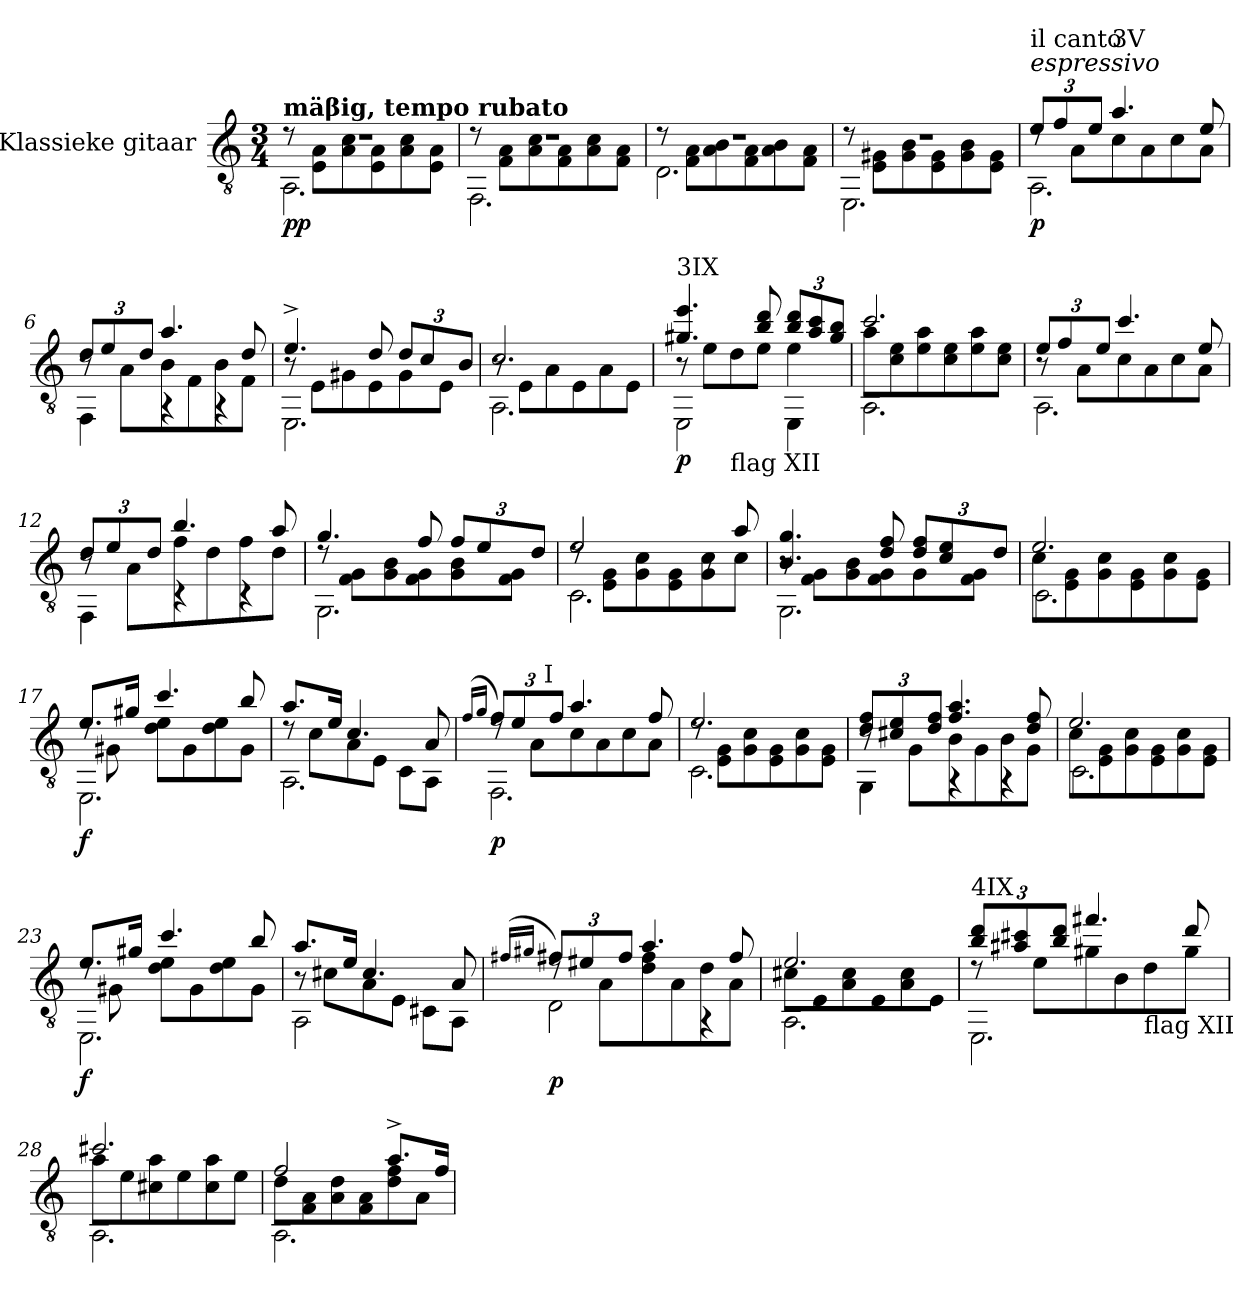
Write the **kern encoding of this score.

**kern	**dynam
*part1	*part1
*staff1	*staff1
*I"Klassieke gitaar	*
*I'Git.	*
*clefGv2	*
*k[]	*
*M3/4	*
*MM80	*
=1	=1
*^	*
*	*^	*
!LO:TX:a:B:t=mäβig, tempo rubato	!	!	!
!	!	!	!LO:DY:b
2.r	8rd	2.AA\	pp
.	8E\ 8A\L	.	.
.	8A\ 8c\	.	.
.	8E\ 8A\	.	.
.	8A\ 8c\	.	.
.	8E\ 8A\J	.	.
=2	=2	=2	=2
2.r	8rd	2.FF\	.
.	8F\ 8A\L	.	.
.	8A\ 8c\	.	.
.	8F\ 8A\	.	.
.	8A\ 8c\	.	.
.	8F\ 8A\J	.	.
=3	=3	=3	=3
2.r	8rd	2.D\	.
.	8F\ 8A\L	.	.
.	8A\ 8B\	.	.
.	8F\ 8A\	.	.
.	8A\ 8B\	.	.
.	8F\ 8A\J	.	.
=4	=4	=4	=4
2.r	8rd	2.EE\	.
.	8E\ 8G#X\L	.	.
.	8G#\ 8B\	.	.
.	8E\ 8G#\	.	.
.	8G#\ 8B\	.	.
.	8E\ 8G#\J	.	.
!!LO:LB:g=z	!!	!!
=5	=5	=5	=5
*Xbrackettup	*	*	*
!LO:TX:a:i:t=espressivo	!	!	!
!LO:TX:a:t=il canto	!	!	!
!	!	!	!LO:DY:b
12e/L	8rd	2.AA\	p
12f/	.	.	.
.	8A\L	.	.
12e/J	.	.	.
!LO:TX:a:t=3V	!	!	!
4.a/	8c\	.	.
.	8A\	.	.
.	8c\	.	.
8e/	8A\J	.	.
=6	=6	=6	=6
12d/L	8r	4FF\	.
12e/	.	.	.
.	8A\L	.	.
12d/J	.	.	.
4.a/	8B\	4rAA	.
.	8F\	.	.
.	8B\	4rAA	.
8d/	8F\J	.	.
=7	=7	=7	=7
4.e^/	8r	2.EE\	.
.	8E\L	.	.
.	8G#X\	.	.
8d/	8E\	.	.
12d/L	8G#\	.	.
12c/	.	.	.
.	8E\J	.	.
12B/J	.	.	.
=8	=8	=8	=8
2.c/	8r	2.AA\	.
.	8E\L	.	.
.	8A\	.	.
.	8E\	.	.
.	8A\	.	.
.	8E\J	.	.
!!LO:LB:g=z	!!	!!
=9	=9	=9	=9
!LO:TX:a:t=3IX	!	!	!
!	!	!	!LO:DY:b
4.g#X/ 4.ee/	8r	2EE\	p
.	8e\L	.	.
!	!LO:TX:b:t=flag XII	!	!
.	8d\	.	.
8b/ 8dd/	8e\J	.	.
12b/ 12dd/L	4e\	4EE\	.
12a/ 12cc/	.	.	.
12g#/ 12b/J	.	.	.
=10	=10	=10	=10
2.cc/	8a\L	2.AA\	.
.	8c\ 8e\	.	.
.	8e\ 8a\	.	.
.	8c\ 8e\	.	.
.	8e\ 8a\	.	.
.	8c\ 8e\J	.	.
=11	=11	=11	=11
12e/L	8r	2.AA\	.
12f/	.	.	.
.	8A\L	.	.
12e/J	.	.	.
4.cc/	8c\	.	.
.	8A\	.	.
.	8c\	.	.
8e/	8A\J	.	.
=12	=12	=12	=12
12d/L	8r	4FF\	.
12e/	.	.	.
.	8A\L	.	.
12d/J	.	.	.
4.b/	8f\	4rC	.
.	8d\	.	.
.	8f\	4rC	.
8a/	8d\J	.	.
!!LO:LB:g=z	!!	!!
=13	=13	=13	=13
4.g/	8rd	2.GG\	.
.	8F\ 8G\L	.	.
.	8G\ 8B\	.	.
8f/	8F\ 8G\	.	.
12f/L	8G\ 8B\	.	.
12e/	.	.	.
.	8F\ 8G\J	.	.
12d/J	.	.	.
=14	=14	=14	=14
2e/	8rd	2.C\	.
.	8E\ 8G\L	.	.
.	8G\ 8c\	.	.
.	8E\ 8G\	.	.
8r	8G\ 8c\	.	.
8a/	8c\J	.	.
=15	=15	=15	=15
4.B/ 4.g/	8r	2.GG\	.
.	8F\ 8G\L	.	.
.	8G\ 8B\	.	.
8d/ 8f/	8F\ 8G\	.	.
12d/ 12f/L	8G\	.	.
12c/ 12e/	.	.	.
.	8F\ 8G\J	.	.
12d/J	.	.	.
=16	=16	=16	=16
2.e/	8c\L	2.C\	.
.	8E\ 8G\	.	.
.	8G\ 8c\	.	.
.	8E\ 8G\	.	.
.	8G\ 8c\	.	.
.	8E\ 8G\J	.	.
!!LO:LB:g=z	!!	!!
=17	=17	=17	=17
!	!	!	!LO:DY:b
8.e/L	8rd	2.EE\	f
.	8G#X\	.	.
16g#X/Jk	.	.	.
4.cc/	8d\ 8e\L	.	.
.	8G#\	.	.
.	8d\ 8e\	.	.
8b/	8G#\J	.	.
=18	=18	=18	=18
8.a/L	8rd	2.AA\	.
.	8c\L	.	.
16e/Jk	.	.	.
4.c/	8A\	.	.
.	8E\J	.	.
.	8C\L	.	.
8A/	8AA\J	.	.
=19	=19	=19	=19
(<16qf/LL	.	.	.
16qg/JJ	.	.	.
!	!	!	!LO:DY:b
12f/L)	8rd	2.FF\	p
12e/	.	.	.
.	8A\L	.	.
!LO:TX:a:t=I	!	!	!
12f/J	.	.	.
4.a/	8c\	.	.
.	8A\	.	.
.	8c\	.	.
8f/	8A\J	.	.
=20	=20	=20	=20
2.e/	8rd	2.C\	.
.	8E\ 8G\L	.	.
.	8G\ 8c\	.	.
.	8E\ 8G\	.	.
.	8G\ 8c\	.	.
.	8E\ 8G\J	.	.
!!LO:LB:g=z	!!	!!
=21	=21	=21	=21
12d/ 12f/L	8r	4GG\	.
12c#X/ 12e/	.	.	.
.	8G\L	.	.
12d/ 12f/J	.	.	.
4.f/ 4.a/	8B\	4rAA	.
.	8G\	.	.
.	8B\	4rAA	.
8d/ 8f/	8G\J	.	.
=22	=22	=22	=22
2.e/	8c\L	2.C\	.
.	8E\ 8G\	.	.
.	8G\ 8c\	.	.
.	8E\ 8G\	.	.
.	8G\ 8c\	.	.
.	8E\ 8G\J	.	.
=23	=23	=23	=23
!	!	!	!LO:DY:b
8.e/L	8rd	2.EE\	f
.	8G#X\	.	.
16g#X/Jk	.	.	.
4.cc/	8d\ 8e\L	.	.
.	8G#\	.	.
.	8d\ 8e\	.	.
8b/	8G#\J	.	.
=24	=24	=24	=24
8.a/L	8r	2AA\	.
.	8c#X\L	.	.
16e/Jk	.	.	.
4.c#/	8A\	.	.
.	8E\J	.	.
.	8C#X\L	4ryy	.
8A/	8AA\J	.	.
!!LO:LB:g=z	!!	!!
=25	=25	=25	=25
(<16qf#X/LL	.	.	.
16qg#X/JJ	.	.	.
!	!	!	!LO:DY:b
12f#/L)	8rd	2D\	p
12e#X/	.	.	.
.	8A\L	.	.
12f#/J	.	.	.
4.a/	8d\ 8f#\	.	.
.	8A\	.	.
.	8d\	4rAA	.
8f#/	8A\J	.	.
=26	=26	=26	=26
2.e/	8c#X\L	2.AA\	.
.	8E\	.	.
.	8A\ 8c#\	.	.
.	8E\	.	.
.	8A\ 8c#\	.	.
.	8E\J	.	.
=27	=27	=27	=27
!LO:TX:a:t=4IX	!	!	!
12b/ 12dd/L	8rd	2.EE\	.
12a#X/ 12cc#X/	.	.	.
.	8e\L	.	.
12b/ 12dd/J	.	.	.
4.ff#X/	8g#X\	.	.
.	8B\	.	.
!	!LO:TX:b:t=flag XII	!	!
.	8d\	.	.
8dd/	8g#\J	.	.
=28	=28	=28	=28
2.cc#X/	8a\L	2.AA\	.
.	8e\	.	.
.	8c#X\ 8a\	.	.
.	8e\	.	.
.	8c#\ 8a\	.	.
.	8e\J	.	.
!!LO:PB:g=z	!!	!!
=29	=29	=29	=29
2f/	8d\L	2.AA\	.
.	8F\ 8A\	.	.
.	8A\ 8d\	.	.
.	8F\ 8A\	.	.
8.a^/L	8d\ 8f\	.	.
.	8A\J	.	.
16f/Jk	.	.	.
*v	*v	*v	*
=	=
*-	*-
